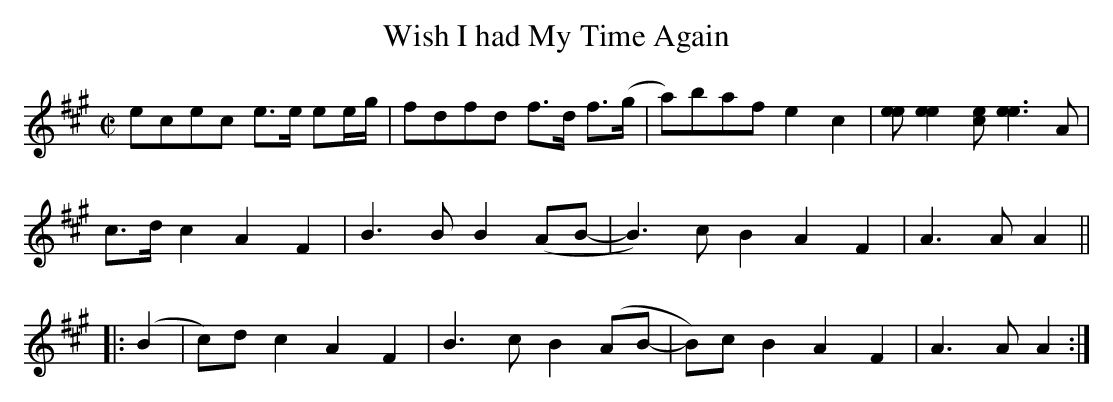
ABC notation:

X:1
T:Wish I had My Time Again
M:C|
L:1/8
K:A
ecec e>e ee/g/|fdfd f>d f>(g|a)baf e2c2|[ee][e2e2][ce] [e3e3]A|
c>dc2 A2F2|B3B B2(AB-|B3)c  B2A2F2|A3A A2||
|:(B2|c)dc2 A2F2|B3c B2(AB-|B)c B2A2F2|A3A A2:|
